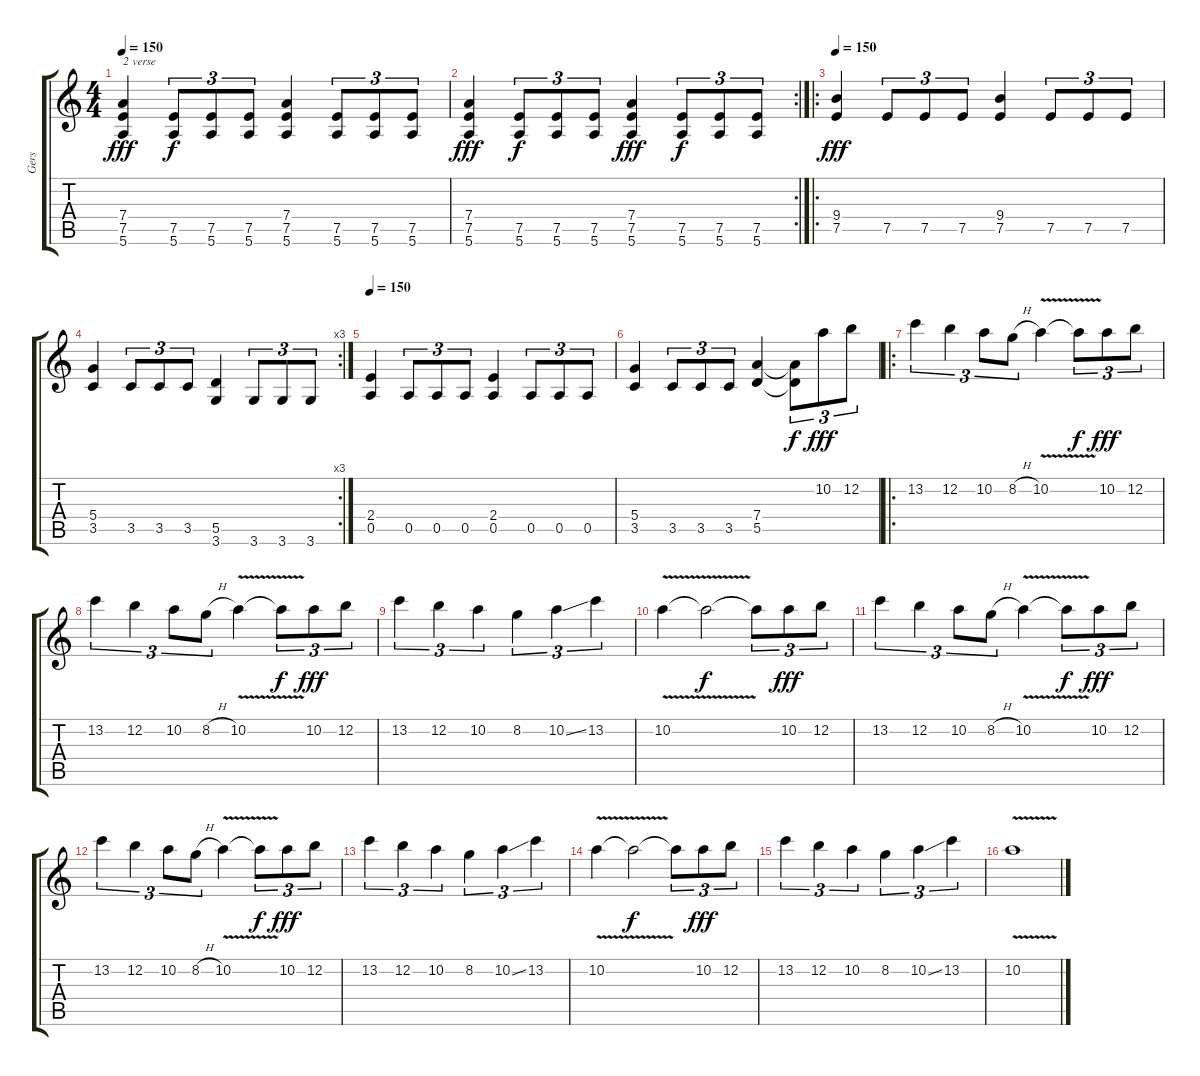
\track ("Gers" "Gers") {instrument distortionguitar}
\staff {score tabs}
\tuning (E4 B3 G3 D3 A2 E2) {hide}
\ts (4 4)
\tempo 150
\clef g2
\ks c
(7.4 7.5 5.6).4{txt "2 verse" dy fff} (7.5 5.6).8{tu (3 2) dy f} (7.5 5.6).8{tu (3 2)} (7.5 5.6).8{tu (3 2)} (7.4 7.5 5.6).4 (7.5 5.6).8{tu (3 2)} (7.5 5.6).8{tu (3 2)} (7.5 5.6).8{tu (3 2)} |
\rc 2
(7.4 7.5 5.6).4{dy fff} (7.5 5.6).8{tu (3 2) dy f} (7.5 5.6).8{tu (3 2)} (7.5 5.6).8{tu (3 2)} (7.4 7.5 5.6).4{dy fff} (7.5 5.6).8{tu (3 2) dy f} (7.5 5.6).8{tu (3 2)} (7.5 5.6).8{tu (3 2)} |
\ro
\tempo 150
(9.4 7.5).4{dy fff instrument distortionguitar} 7.5.8{tu (3 2)} 7.5.8{tu (3 2)} 7.5.8{tu (3 2)} (9.4 7.5).4 7.5.8{tu (3 2)} 7.5.8{tu (3 2)} 7.5.8{tu (3 2)} |
\rc 3
(5.4 3.5).4 3.5.8{tu (3 2)} 3.5.8{tu (3 2)} 3.5.8{tu (3 2)} (5.5 3.6).4 3.6.8{tu (3 2)} 3.6.8{tu (3 2)} 3.6.8{tu (3 2)} |
\tempo 150
(2.4 0.5).4{instrument distortionguitar} 0.5.8{tu (3 2)} 0.5.8{tu (3 2)} 0.5.8{tu (3 2)} (2.4 0.5).4 0.5.8{tu (3 2)} 0.5.8{tu (3 2)} 0.5.8{tu (3 2)} |
(5.4 3.5).4 3.5.8{tu (3 2)} 3.5.8{tu (3 2)} 3.5.8{tu (3 2)} (7.4 5.5).4 (7.4{t} 5.5{t}).8{tu (3 2) dy f} 10.2.8{tu (3 2) dy fff} 12.2.8{tu (3 2)} |
\ro
13.2.4{tu (3 2)} 12.2.4{tu (3 2)} 10.2.8{tu (3 2)} 8.2{h}.8{tu (3 2)} 10.2{v}.4 10.2{t}.8{tu (3 2) dy f} 10.2.8{tu (3 2) dy fff} 12.2.8{tu (3 2)} |
13.2.4{tu (3 2)} 12.2.4{tu (3 2)} 10.2.8{tu (3 2)} 8.2{h}.8{tu (3 2)} 10.2{v}.4 10.2{t}.8{tu (3 2) dy f} 10.2.8{tu (3 2) dy fff} 12.2.8{tu (3 2)} |
13.2.4{tu (3 2)} 12.2.4{tu (3 2)} 10.2.4{tu (3 2)} 8.2.4{tu (3 2)} 10.2{ss}.4{tu (3 2)} 13.2.4{tu (3 2)} |
10.2{v}.4 10.2{t}.2{dy f} 10.2{t}.8{tu (3 2)} 10.2.8{tu (3 2) dy fff} 12.2.8{tu (3 2)} |
13.2.4{tu (3 2)} 12.2.4{tu (3 2)} 10.2.8{tu (3 2)} 8.2{h}.8{tu (3 2)} 10.2{v}.4 10.2{t}.8{tu (3 2) dy f} 10.2.8{tu (3 2) dy fff} 12.2.8{tu (3 2)} |
13.2.4{tu (3 2)} 12.2.4{tu (3 2)} 10.2.8{tu (3 2)} 8.2{h}.8{tu (3 2)} 10.2{v}.4 10.2{t}.8{tu (3 2) dy f} 10.2.8{tu (3 2) dy fff} 12.2.8{tu (3 2)} |
13.2.4{tu (3 2)} 12.2.4{tu (3 2)} 10.2.4{tu (3 2)} 8.2.4{tu (3 2)} 10.2{ss}.4{tu (3 2)} 13.2.4{tu (3 2)} |
10.2{v}.4 10.2{t}.2{dy f} 10.2{t}.8{tu (3 2)} 10.2.8{tu (3 2) dy fff} 12.2.8{tu (3 2)} |
13.2.4{tu (3 2)} 12.2.4{tu (3 2)} 10.2.4{tu (3 2)} 8.2.4{tu (3 2)} 10.2{ss}.4{tu (3 2)} 13.2.4{tu (3 2)} |
10.2{v}.1
